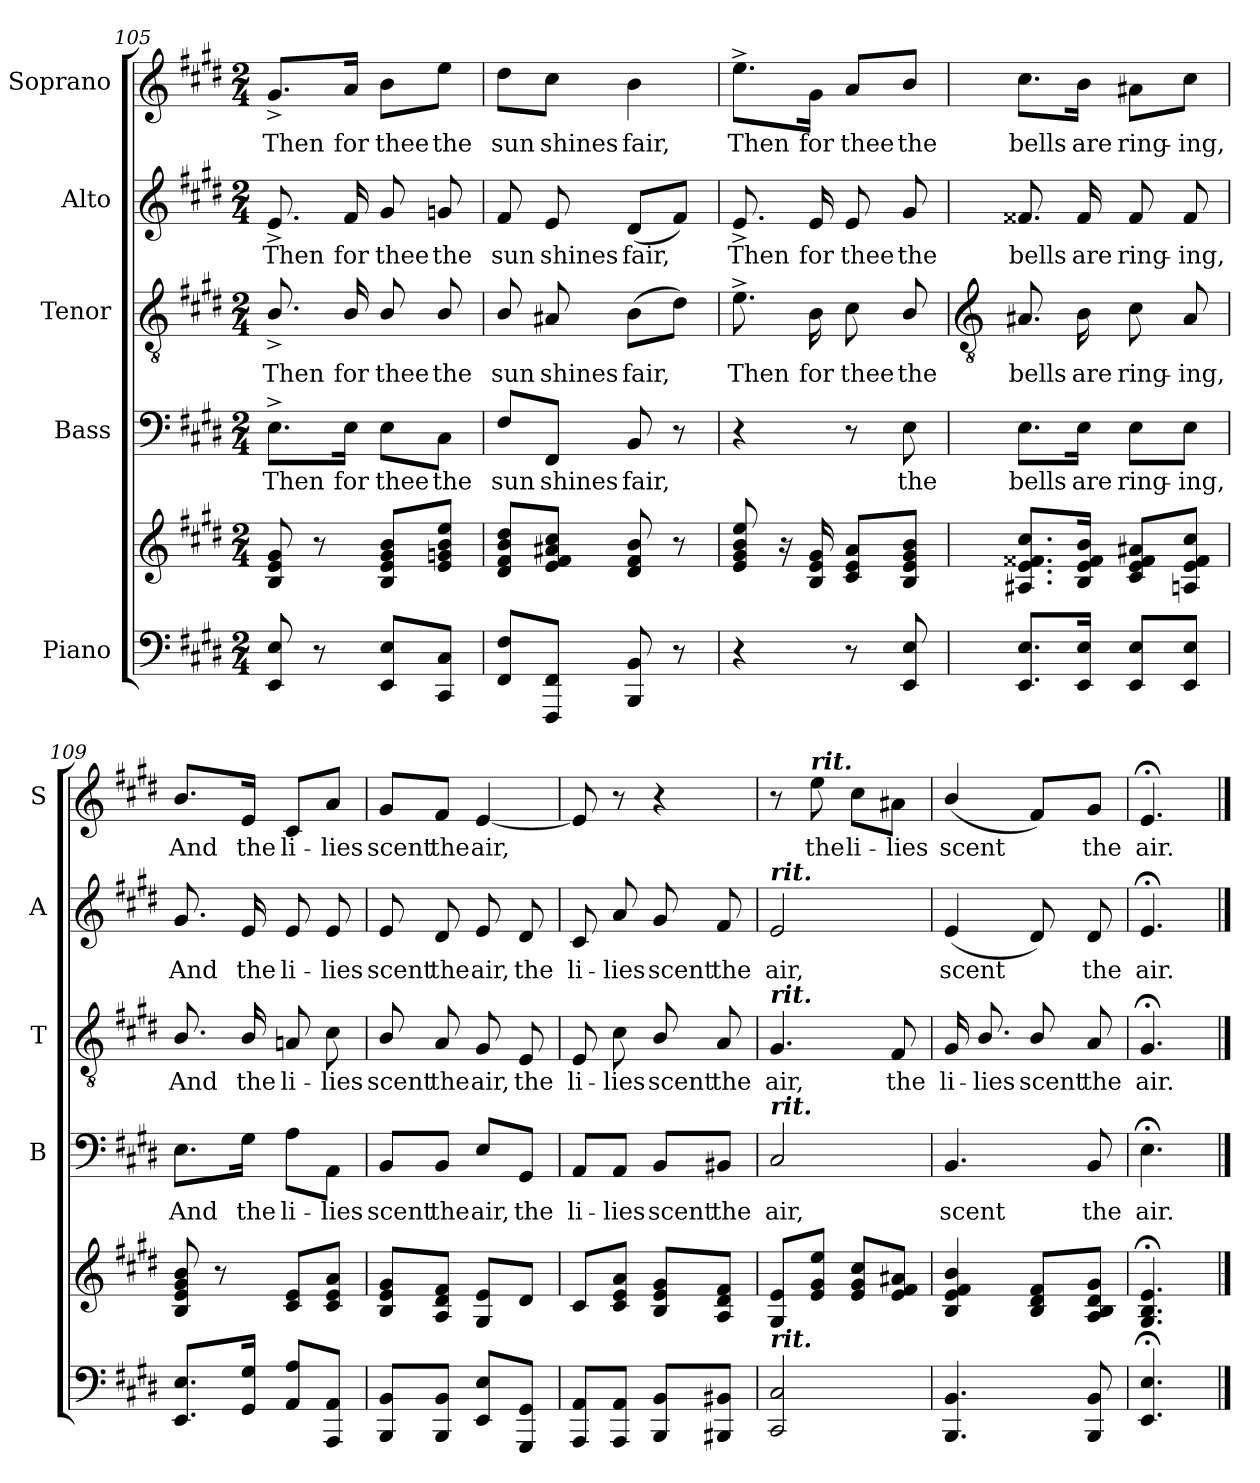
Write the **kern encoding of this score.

**kern	**kern	**kern	**text	**kern	**text	**kern	**text	**kern	**text
*part5	*part5	*part4	*part4	*part3	*part3	*part2	*part2	*part1	*part1
*staff6	*staff5	*staff4	*staff4	*staff3	*staff3	*staff2	*staff2	*staff1	*staff1
*I"Piano	*	*I"Bass	*	*I"Tenor	*	*I"Alto	*	*I"Soprano	*
*	*	*I'B	*	*I'T	*	*I'A	*	*I'S	*
*clefF4	*clefG2	*clefF4	*	*clefGv2	*	*clefG2	*	*clefG2	*
*k[f#c#g#d#]	*k[f#c#g#d#]	*k[f#c#g#d#]	*	*k[f#c#g#d#]	*	*k[f#c#g#d#]	*	*k[f#c#g#d#]	*
*E:	*E:	*E:	*	*E:	*	*E:	*	*E:	*
*M2/4	*M2/4	*M2/4	*	*M2/4	*	*M2/4	*	*M2/4	*
=105	=105	=105	=105	=105	=105	=105	=105	=105	=105
!	!	!	!LO:LY:b	!	!LO:LY:b	!	!LO:LY:b	!	!LO:LY:b
8EE 8E	8B 8e 8g#	8.E^\L	Then	8.B^/	Then	8.e^	Then	8.g#^/L	Then
8r	8r	.	.	.	.	.	.	.	.
!	!	!	!LO:LY:b	!	!LO:LY:b	!	!LO:LY:b	!	!LO:LY:b
.	.	16E\Jk	for	16B/	for	16f#	for	16a/Jk	for
!	!	!	!LO:LY:b	!	!LO:LY:b	!	!LO:LY:b	!	!LO:LY:b
8EE 8EL	8B 8e 8g# 8bL	8E\L	thee	8B/	thee	8g#	thee	8b\L	thee
!	!	!	!LO:LY:b	!	!LO:LY:b	!	!LO:LY:b	!	!LO:LY:b
8CC# 8C#J	8e 8gn 8b 8eeJ	8C#\J	the	8B/	the	8gn	the	8ee\J	the
=106	=106	=106	=106	=106	=106	=106	=106	=106	=106
!	!	!	!LO:LY:b	!	!LO:LY:b	!	!LO:LY:b	!	!LO:LY:b
8FF# 8F#L	8d# 8f# 8b 8dd#L	8F#/L	sun	8B/	sun	8f#	sun	8dd#\L	sun
!	!	!	!LO:LY:b	!	!LO:LY:b	!	!LO:LY:b	!	!LO:LY:b
8FFF# 8FF#J	8e 8f# 8a#X 8cc#J	8FF#/J	shines	8A#X	shines	8e	shines	8cc#\J	shines
!	!	!	!LO:LY:b	!	!LO:LY:b	!	!LO:LY:b	!	!LO:LY:b
8BBB 8BB	8d#/ 8f#/ 8b/	8BB	fair,	(>8BL	fair,	(<8d#L	fair,	4b	fair,
8r	8r	8r	.	8d#J)	.	8f#J)	.	.	.
=107	=107	=107	=107	=107	=107	=107	=107	=107	=107
!	!	!	!	!	!LO:LY:b	!	!LO:LY:b	!	!LO:LY:b
4r	8e/ 8g#/ 8b/ 8ee/	4r	.	8.e^	Then	8.e^	Then	8.ee^\L	Then
.	16r	.	.	.	.	.	.	.	.
!	!	!	!	!	!LO:LY:b	!	!LO:LY:b	!	!LO:LY:b
.	16B 16e 16g#	.	.	16B	for	16e	for	16g#\Jk	for
!	!	!	!	!	!LO:LY:b	!	!LO:LY:b	!	!LO:LY:b
8r	8c# 8e 8aL	8r	.	8c#	thee	8e	thee	8a/L	thee
!	!	!	!LO:LY:b	!	!LO:LY:b	!	!LO:LY:b	!	!LO:LY:b
8EE 8E	8B 8e 8g# 8bJ	8E	the	8B/	the	8g#	the	8b/J	the
!!LO:LB:g=z
=108	=108	=108	=108	=108	=108	=108	=108	=108	=108
*	*	*	*	*clefGv2	*	*	*	*	*
!	!	!	!LO:LY:b	!	!LO:LY:b	!	!LO:LY:b	!	!LO:LY:b
8.EE 8.EL	8.A#X/ 8.e/ 8.f##X/ 8.cc#/L	8.E\L	bells	8.A#X	bells	8.f##X	bells	8.cc#\L	bells
!	!	!	!LO:LY:b	!	!LO:LY:b	!	!LO:LY:b	!	!LO:LY:b
16EE 16EJ	16B/ 16e/ 16f##/ 16b/J	16E\Jk	are	16B	are	16f##	are	16b\Jk	are
!	!	!	!LO:LY:b	!	!LO:LY:b	!	!LO:LY:b	!	!LO:LY:b
8EE 8EL	8c# 8e 8f## 8a#XL	8E\L	ring-	8c#	ring-	8f##	ring-	8a#X\L	ring-
!	!	!	!LO:LY:b	!	!LO:LY:b	!	!LO:LY:b	!	!LO:LY:b
8EE 8EJ	8An 8e 8f## 8cc#J	8E\J	-ing,	8A#	-ing,	8f##	-ing,	8cc#\J	-ing,
=109	=109	=109	=109	=109	=109	=109	=109	=109	=109
!	!	!	!LO:LY:b	!	!LO:LY:b	!	!LO:LY:b	!	!LO:LY:b
8.EE 8.EL	8B/ 8e/ 8g#/ 8b/	8.E\L	And	8.B/	And	8.g#	And	8.b/L	And
.	8r	.	.	.	.	.	.	.	.
!	!	!	!LO:LY:b	!	!LO:LY:b	!	!LO:LY:b	!	!LO:LY:b
16GG# 16G#J	.	16G#\Jk	the	16B/	the	16e	the	16e/Jk	the
!	!	!	!LO:LY:b	!	!LO:LY:b	!	!LO:LY:b	!	!LO:LY:b
8AA 8AL	8c# 8eL	8A\L	li-	8An	li-	8e	li-	8c#/L	li-
!	!	!	!LO:LY:b	!	!LO:LY:b	!	!LO:LY:b	!	!LO:LY:b
8AAA 8AAJ	8c# 8e 8aJ	8AA\J	-lies	8c#	-lies	8e	-lies	8a/J	-lies
=110	=110	=110	=110	=110	=110	=110	=110	=110	=110
!	!	!	!LO:LY:b	!	!LO:LY:b	!	!LO:LY:b	!	!LO:LY:b
8BBB 8BBL	8B 8e 8g#L	8BB/L	scent	8B/	scent	8e	scent	8g#/L	scent
!	!	!	!LO:LY:b	!	!LO:LY:b	!	!LO:LY:b	!	!LO:LY:b
8BBB 8BBJ	8A 8d# 8f#J	8BB/J	the	8A	the	8d#	the	8f#/J	the
!	!	!	!LO:LY:b	!	!LO:LY:b	!	!LO:LY:b	!	!LO:LY:b
8EE 8EL	8G# 8eL	8E/L	air,	8G#	air,	8e	air,	[4e	air,
!	!	!	!LO:LY:b	!	!LO:LY:b	!	!LO:LY:b	!	!
8GGG# 8GG#J	8d#J	8GG#/J	the	8E	the	8d#	the	.	.
=111	=111	=111	=111	=111	=111	=111	=111	=111	=111
!	!	!	!LO:LY:b	!	!LO:LY:b	!	!LO:LY:b	!	!
8AAA 8AAL	8c#L	8AA/L	li-	8E	li-	8c#	li-	8e]	.
!	!	!	!LO:LY:b	!	!LO:LY:b	!	!LO:LY:b	!	!
8AAA 8AAJ	8c# 8e 8aJ	8AA/J	-lies	8c#	-lies	8a	-lies	8r	.
!	!	!	!LO:LY:b	!	!LO:LY:b	!	!LO:LY:b	!	!
8BBB 8BBL	8B 8e 8g#L	8BB/L	scent	8B/	scent	8g#	scent	4r	.
!	!	!	!LO:LY:b	!	!LO:LY:b	!	!LO:LY:b	!	!
8BBB#X 8BB#XJ	8A 8d# 8f#J	8BB#X/J	the	8A	the	8f#	the	.	.
=112	=112	=112	=112	=112	=112	=112	=112	=112	=112
!	!	!	!	!	!	!LO:TX:a:Bi:t=rit.	!	!	!
!	!	!	!	!LO:TX:a:Bi:t=rit.	!	!	!	!	!
!	!	!LO:TX:a:Bi:t=rit.	!	!	!	!	!	!	!
!LO:TX:a:Bi:t=rit.	!	!	!	!	!	!	!	!	!
!	!	!	!LO:LY:b	!	!LO:LY:b	!	!LO:LY:b	!	!
2CC# 2C#	8G# 8eL	2C#	air,	4.G#	air,	2e	air,	8r	.
!	!	!	!	!	!	!	!	!LO:TX:a:Bi:t=rit.	!
!	!	!	!	!	!	!	!	!	!LO:LY:b
.	8e/ 8g#/ 8ee/J	.	.	.	.	.	.	8ee	the
!	!	!	!	!	!	!	!	!	!LO:LY:b
.	8e/ 8g#/ 8cc#/L	.	.	.	.	.	.	8cc#\L	li-
!	!	!	!	!	!LO:LY:b	!	!	!	!LO:LY:b
.	8e 8f# 8a#XJ	.	.	8F#	the	.	.	8a#X\J	-lies
=113	=113	=113	=113	=113	=113	=113	=113	=113	=113
!	!	!	!LO:LY:b	!	!LO:LY:b	!	!LO:LY:b	!	!LO:LY:b
4.BBB/ 4.BB/	4B/ 4e/ 4f#/ 4b/	4.BB	scent	16G#	li-	(<4e	scent	(<4b/	scent
!	!	!	!	!	!LO:LY:b	!	!	!	!
.	.	.	.	8.B/	-lies	.	.	.	.
!	!	!	!	!	!LO:LY:b	!	!	!	!
.	8B 8d# 8f#L	.	.	8B/	scent	8d#)	.	8f#/L)	.
!	!	!	!LO:LY:b	!	!LO:LY:b	!	!LO:LY:b	!	!LO:LY:b
8BBB 8BB	8A 8B 8d# 8g#J	8BB	the	8A	the	8d#	the	8g#/J	the
=114	=114	=114	=114	=114	=114	=114	=114	=114	=114
!	!	!	!LO:LY:b	!	!LO:LY:b	!	!LO:LY:b	!	!LO:LY:b
4.EE; 4.E;	4.G#;< 4.B;< 4.e;<	4.E;<	air.	4.G#;<	air.	4.e;<	air.	4.e;<	air.
==	==	==	==	==	==	==	==	==	==
*-	*-	*-	*-	*-	*-	*-	*-	*-	*-
